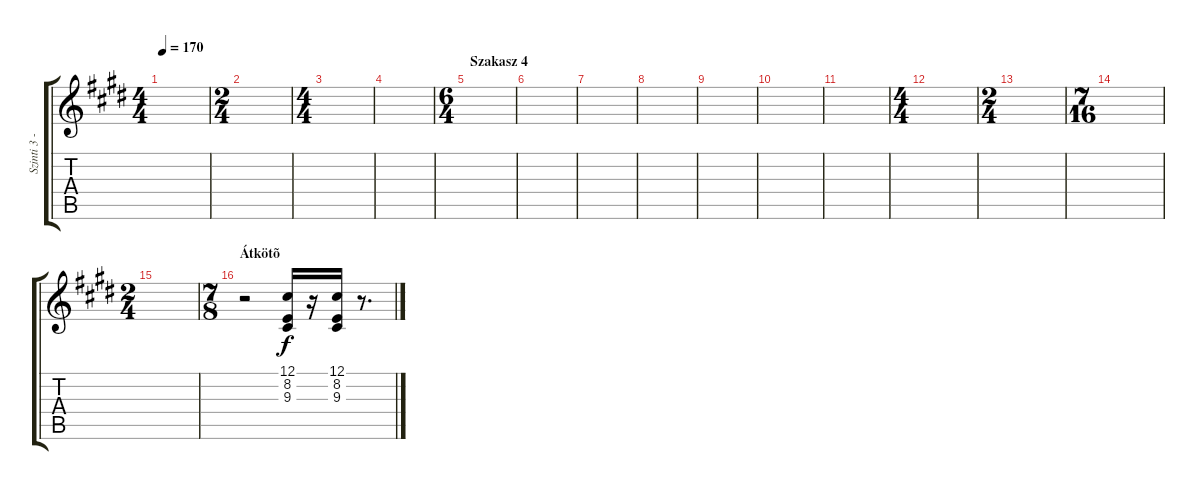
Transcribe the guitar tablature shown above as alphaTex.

\track ("Szinti 3 - French Horn" "Szinti 3 -") {instrument frenchhorn}
\staff {score tabs}
\tuning (Db4 Ab3 E3 B2 Gb2 Db2) {hide}
\ts (4 4)
\tempo 170
\clef g2
\ks c#minor
|
\ts (2 4)
|
\ts (4 4)
|
|
\ts (6 4)
\section ("" "Szakasz 4")
|
|
|
|
|
|
|
\ts (4 4)
|
\ts (2 4)
|
\ts (7 16)
|
\ts (2 4)
|
\ts (7 8)
\section ("" "Átkötõ")
r.2 (12.1 8.2 9.3).16 r.16 (12.1 8.2 9.3).16 r.8{d}
